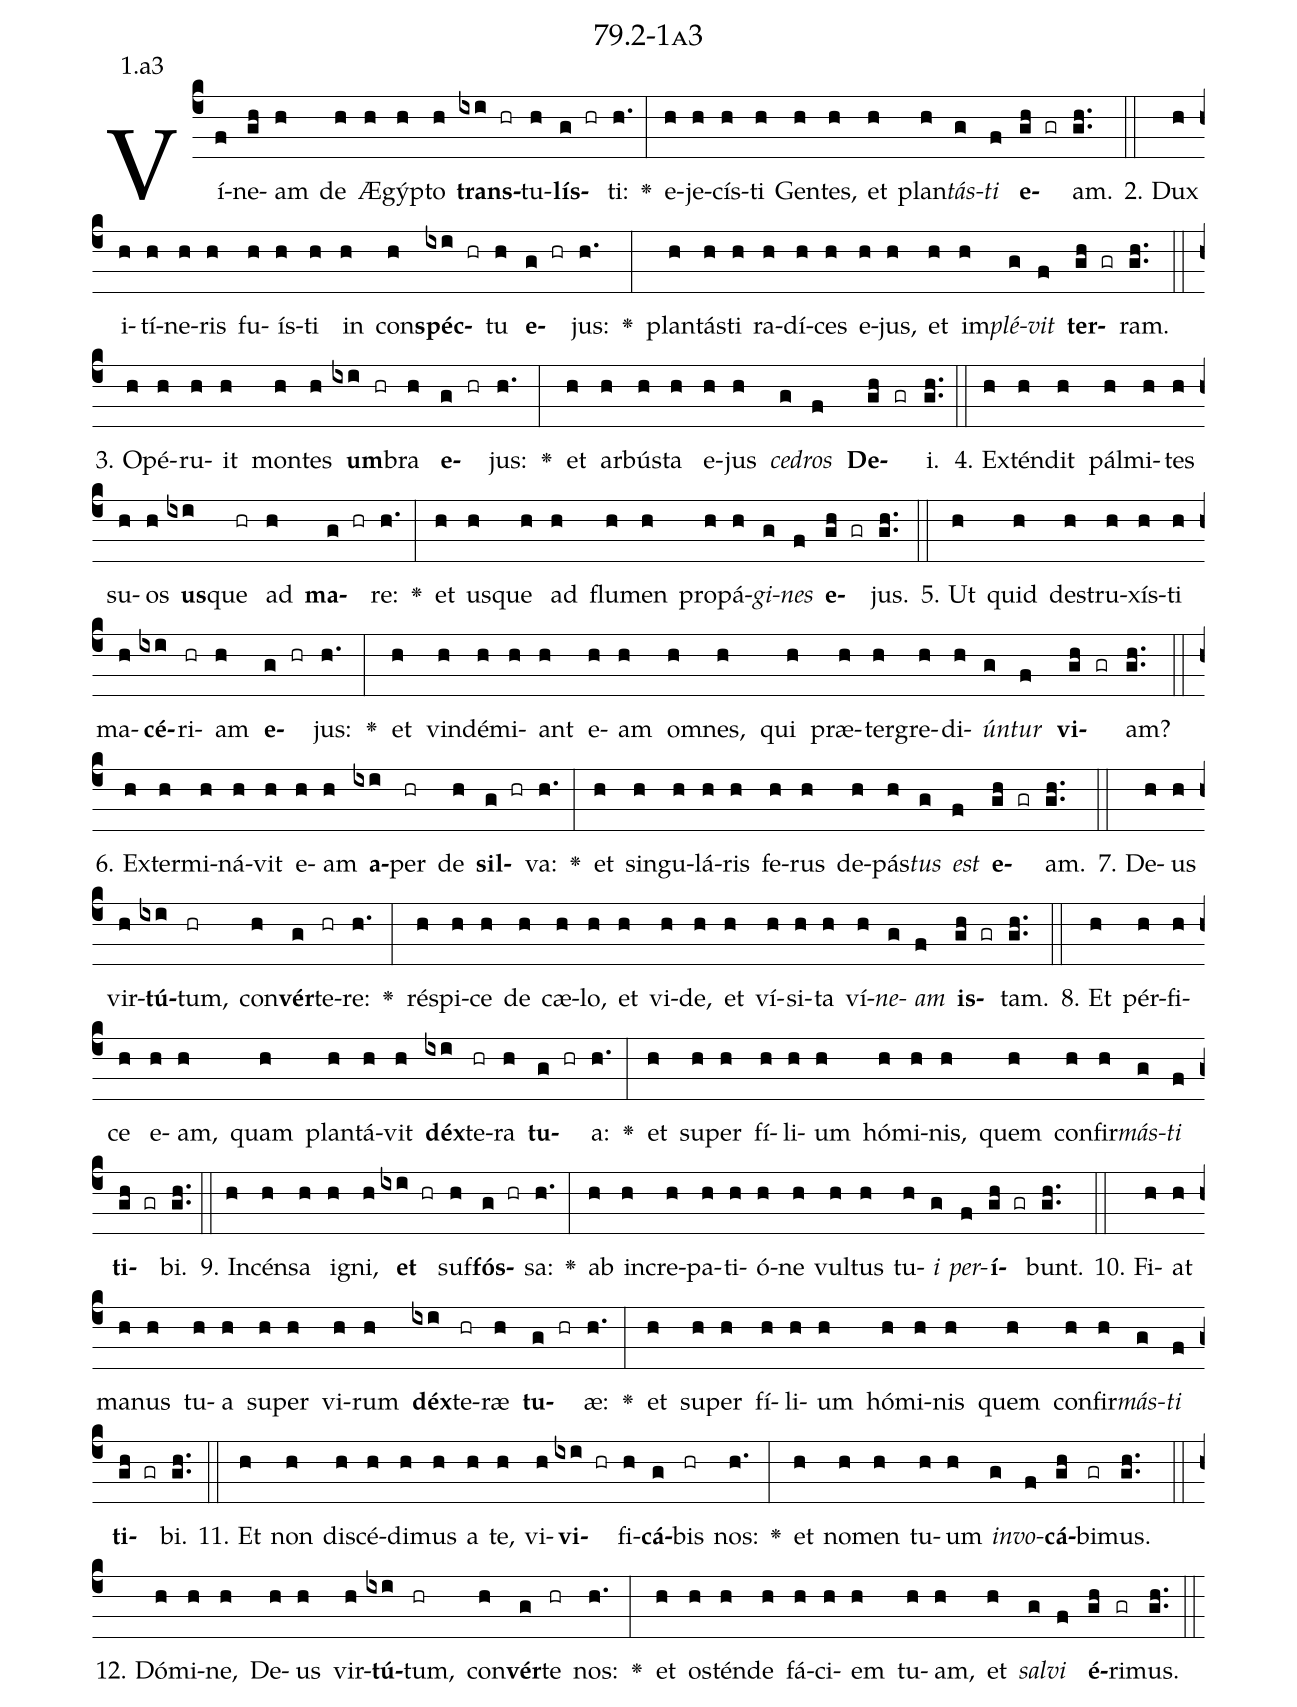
name: 79.2-1a3;
annotation: 1.a3;
%%
(c4)Ví(f)ne(gh)am(h) de(h) Æ(h)gýp(h)to(h) <b>trans</b>(ixi hr)tu(h)<b>lís</b>(g hr)ti:(h.) <v>\greheightstar</v>(:) e(h)je(h)cís(h)ti(h) Gen(h)tes,(h) et(h) plan(h)<i>tás</i>(g)<i>ti</i>(f) <b>e</b>(gh gr)am.(gh..) (::)
2. Dux(h) i(h)tí(h)ne(h)ris(h) fu(h)ís(h)ti(h) in(h) con(h)<b>spéc</b>(ixi hr)tu(h) <b>e</b>(g hr)jus:(h.) <v>\greheightstar</v>(:) plan(h)tás(h)ti(h) ra(h)dí(h)ces(h) e(h)jus,(h) et(h) im(h)<i>plé</i>(g)<i>vit</i>(f) <b>ter</b>(gh gr)ram.(gh..) (::)
3. O(h)pé(h)ru(h)it(h) mon(h)tes(h) <b>um</b>(ixi hr)bra(h) <b>e</b>(g hr)jus:(h.) <v>\greheightstar</v>(:) et(h) ar(h)bús(h)ta(h) e(h)jus(h) <i>ce</i>(g)<i>dros</i>(f) <b>De</b>(gh gr)i.(gh..) (::)
4. Ex(h)tén(h)dit(h) pál(h)mi(h)tes(h) su(h)os(h) <b>us</b>(ixi)que(hr) ad(h) <b>ma</b>(g hr)re:(h.) <v>\greheightstar</v>(:) et(h) us(h)que(h) ad(h) flu(h)men(h) pro(h)pá(h)<i>gi</i>(g)<i>nes</i>(f) <b>e</b>(gh gr)jus.(gh..) (::)
5. Ut(h) quid(h) de(h)stru(h)xís(h)ti(h) ma(h)<b>cé</b>(ixi)ri(hr)am(h) <b>e</b>(g hr)jus:(h.) <v>\greheightstar</v>(:) et(h) vin(h)dé(h)mi(h)ant(h) e(h)am(h) om(h)nes,(h) qui(h) præ(h)ter(h)gre(h)di(h)<i>ún</i>(g)<i>tur</i>(f) <b>vi</b>(gh gr)am?(gh..) (::)
6. Ex(h)ter(h)mi(h)ná(h)vit(h) e(h)am(h) <b>a</b>(ixi)per(hr) de(h) <b>sil</b>(g hr)va:(h.) <v>\greheightstar</v>(:) et(h) sin(h)gu(h)lá(h)ris(h) fe(h)rus(h) de(h)pás(h)<i>tus</i>(g) <i>est</i>(f) <b>e</b>(gh gr)am.(gh..) (::)
7. De(h)us(h) vir(h)<b>tú</b>(ixi)tum,(hr) con(h)<b>vér</b>(g)te(hr)re:(h.) <v>\greheightstar</v>(:) ré(h)spi(h)ce(h) de(h) cæ(h)lo,(h) et(h) vi(h)de,(h) et(h) ví(h)si(h)ta(h) ví(h)<i>ne</i>(g)<i>am</i>(f) <b>is</b>(gh gr)tam.(gh..) (::)
8. Et(h) pér(h)fi(h)ce(h) e(h)am,(h) quam(h) plan(h)tá(h)vit(h) <b>déx</b>(ixi)te(hr)ra(h) <b>tu</b>(g hr)a:(h.) <v>\greheightstar</v>(:) et(h) su(h)per(h) fí(h)li(h)um(h) hó(h)mi(h)nis,(h) quem(h) con(h)fir(h)<i>más</i>(g)<i>ti</i>(f) <b>ti</b>(gh gr)bi.(gh..) (::)
9. In(h)cén(h)sa(h) i(h)gni,(h) <b>et</b>(ixi hr) suf(h)<b>fós</b>(g hr)sa:(h.) <v>\greheightstar</v>(:) ab(h) in(h)cre(h)pa(h)ti(h)ó(h)ne(h) vul(h)tus(h) tu(h)<i>i</i>(g) <i>per</i>(f)<b>í</b>(gh gr)bunt.(gh..) (::)
10. Fi(h)at(h) ma(h)nus(h) tu(h)a(h) su(h)per(h) vi(h)rum(h) <b>déx</b>(ixi)te(hr)ræ(h) <b>tu</b>(g hr)æ:(h.) <v>\greheightstar</v>(:) et(h) su(h)per(h) fí(h)li(h)um(h) hó(h)mi(h)nis(h) quem(h) con(h)fir(h)<i>más</i>(g)<i>ti</i>(f) <b>ti</b>(gh gr)bi.(gh..) (::)
11. Et(h) non(h) di(h)scé(h)di(h)mus(h) a(h) te,(h) vi(h)<b>vi</b>(ixi hr)fi(h)<b>cá</b>(g)bis(hr) nos:(h.) <v>\greheightstar</v>(:) et(h) no(h)men(h) tu(h)um(h) <i>in</i>(g)<i>vo</i>(f)<b>cá</b>(gh)bi(gr)mus.(gh..) (::)
12. Dó(h)mi(h)ne,(h) De(h)us(h) vir(h)<b>tú</b>(ixi)tum,(hr) con(h)<b>vér</b>(g)te(hr) nos:(h.) <v>\greheightstar</v>(:) et(h) os(h)tén(h)de(h) fá(h)ci(h)em(h) tu(h)am,(h) et(h) <i>sal</i>(g)<i>vi</i>(f) <b>é</b>(gh)ri(gr)mus.(gh..) (::)
